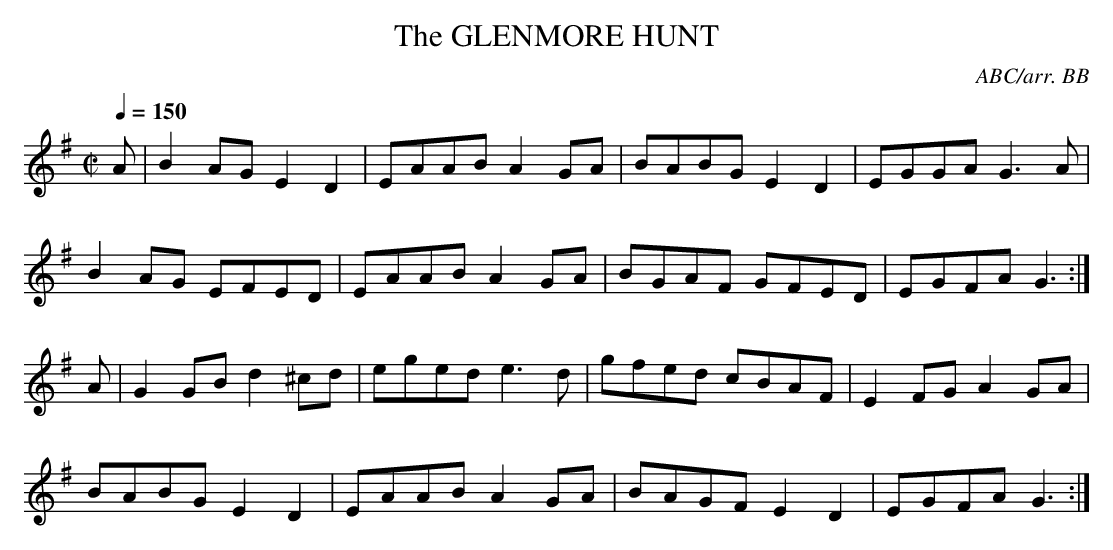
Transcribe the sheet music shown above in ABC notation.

X:1
T:GLENMORE HUNT, The
C:ABC/arr. BB
Y:"Irish".
Q:1/4=150
M:C|
L:1/8
K:G % BB standard hornpipe setting
A|B2AG E2D2|EAAB A2GA|BABG E2D2|EGGA G3A|
B2AG EFED|EAAB A2GA|BGAF GFED|EGFA G3 :|
A|G2GB d2^cd|eged e3d|gfed cBAF|E2FG A2GA|
BABG E2D2|EAAB A2GA|BAGF E2D2|EGFA G3 :|
